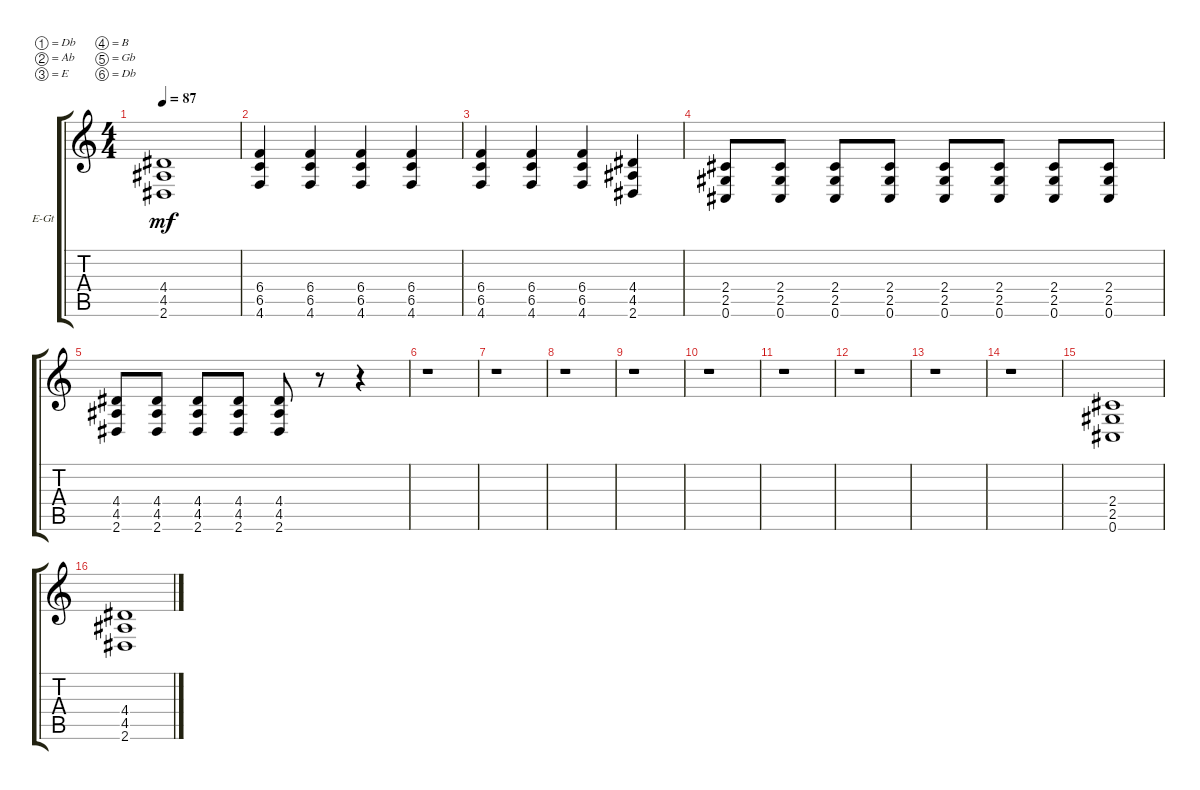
\defaultSystemsLayout 4
\bracketExtendMode groupsimilarinstruments
\firstSystemTrackNameOrientation horizontal
\otherSystemsTrackNameOrientation horizontal
\track ("Electric Guitar" "E-Gt") {instrument distortionguitar}
\staff {score tabs}
\tuning (Db4 Ab3 E3 B2 Gb2 Db2)
\ts (4 4)
\tempo 87
\clef g2
\ks c
(2.6 4.5 4.4).1{dy mf} |
(4.6 6.5 6.4).4 (4.6 6.5 6.4).4 (4.6 6.5 6.4).4 (4.6 6.5 6.4).4 |
(4.6 6.5 6.4).4 (4.6 6.5 6.4).4 (4.6 6.5 6.4).4 (2.6 4.5 4.4).4 |
(0.6 2.5 2.4).8 (0.6 2.5 2.4).8 (0.6 2.5 2.4).8 (0.6 2.5 2.4).8 (0.6 2.5 2.4).8 (0.6 2.5 2.4).8 (0.6 2.5 2.4).8 (0.6 2.5 2.4).8 |
(2.6 4.5 4.4).8 (2.6 4.5 4.4).8 (2.6 4.5 4.4).8 (2.6 4.5 4.4).8 (2.6 4.5 4.4).8 r.8 r.4 |
r.1 |
r.1 |
r.1 |
r.1 |
r.1 |
r.1 |
r.1 |
r.1 |
r.1 |
(0.6 2.5 2.4).1 |
(2.6 4.5 4.4).1
